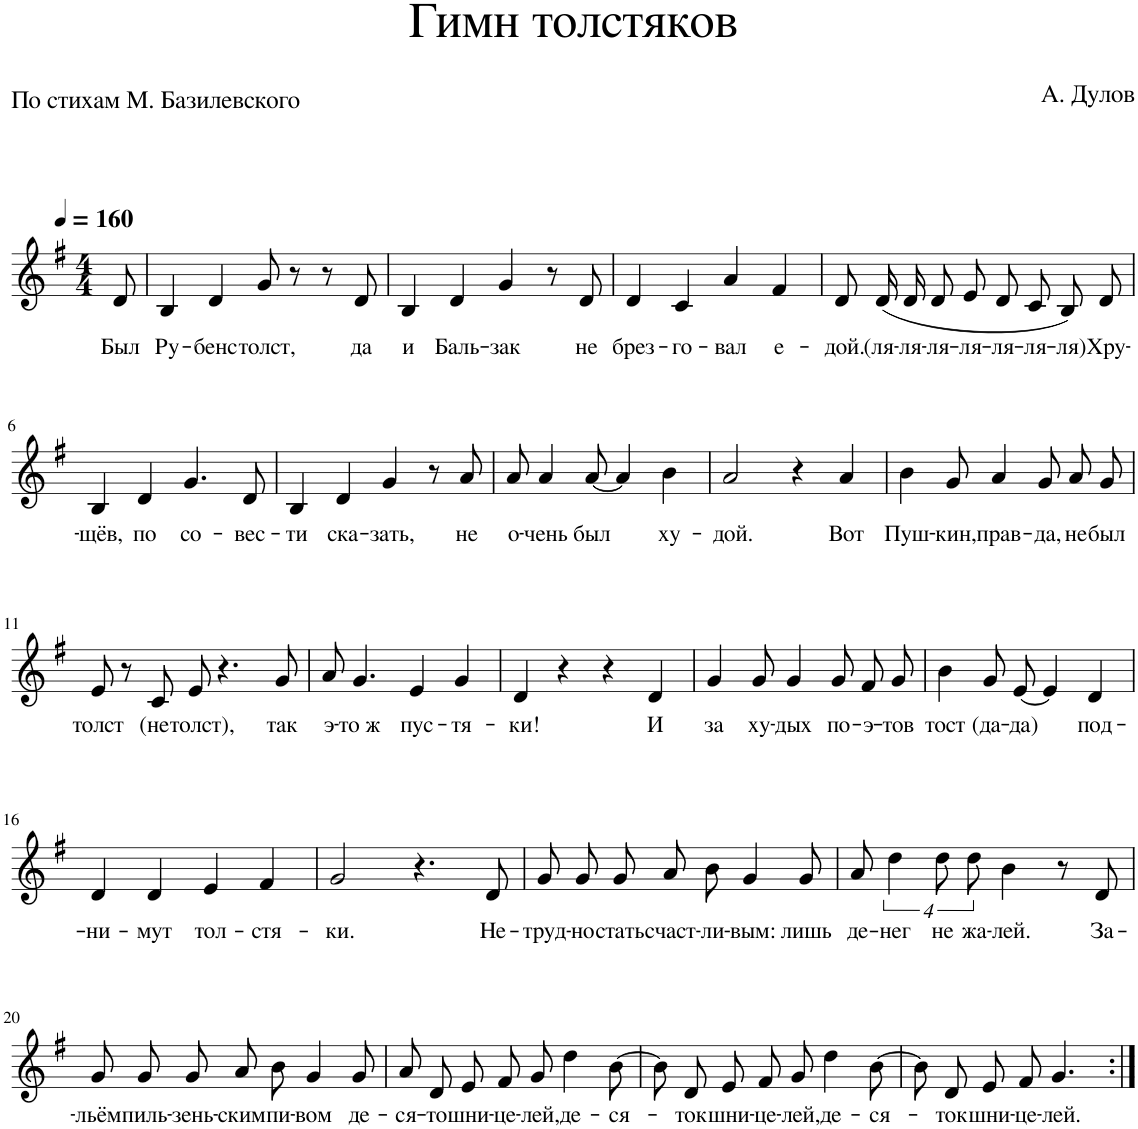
**kern	**text
*part1	*part1
*staff1	*staff1
*I"Piano	*
*I'Pno.	*
*clefG2	*
*k[f#]	*
*M4/4	*
*MM160	*
=1	=1
!	!LO:LY:b
8d/	Был
=2	=2
!	!LO:LY:b
4B/	Ру-
!	!LO:LY:b
4d/	-бенс
!	!LO:LY:b
8g/	толст,
8r	.
8r	.
!	!LO:LY:b
8d/	да
=3	=3
!	!LO:LY:b
4B/	и
!	!LO:LY:b
4d/	Баль-
!	!LO:LY:b
4g/	-зак
8r	.
!	!LO:LY:b
8d/	не
=4	=4
!	!LO:LY:b
4d/	брез-
!	!LO:LY:b
4c/	-го-
!	!LO:LY:b
4a/	-вал
!	!LO:LY:b
4f#/	е-
=5	=5
!	!LO:LY:b
8d/L	-дой.
!	!LO:LY:b
(16d/L	(ля-
!	!LO:LY:b
16d/JJ	-ля-
!	!LO:LY:b
8d/L	-ля-
!	!LO:LY:b
8e/J	-ля-
!	!LO:LY:b
8d/L	-ля-
!	!LO:LY:b
8c/J	-ля-
!	!LO:LY:b
8B/L)	-ля)
!	!LO:LY:b
8d/J	Хру-
!!LO:LB:g=z
=6	=6
!	!LO:LY:b
4B/	-щёв,
!	!LO:LY:b
4d/	по
!	!LO:LY:b
4.g/	со-
!	!LO:LY:b
8d/	-вес-
=7	=7
!	!LO:LY:b
4B/	-ти
!	!LO:LY:b
4d/	ска-
!	!LO:LY:b
4g/	-зать,
8r	.
!	!LO:LY:b
8a/	не
=8	=8
!	!LO:LY:b
8a/	о-
!	!LO:LY:b
4a/	-чень
!	!LO:LY:b
[8a/	был
4a/]	.
!	!LO:LY:b
4b\	ху-
=9	=9
!	!LO:LY:b
2a/	-дой.
4r	.
!	!LO:LY:b
4a/	Вот
=10	=10
!	!LO:LY:b
4b\	Пуш-
!	!LO:LY:b
8g/	-кин,
!	!LO:LY:b
4a/	прав-
!	!LO:LY:b
8g/	-да,
!	!LO:LY:b
8a/L	не
!	!LO:LY:b
8g/J	был
!!LO:LB:g=z
=11	=11
!	!LO:LY:b
8e/	толст
8r	.
!	!LO:LY:b
8c/L	(не
!	!LO:LY:b
8e/J	толст),
4.r	.
!	!LO:LY:b
8g/	так
=12	=12
!	!LO:LY:b
8a/	э-
!	!LO:LY:b
4.g/	-то ж
!	!LO:LY:b
4e/	пус-
!	!LO:LY:b
4g/	-тя-
=13	=13
!	!LO:LY:b
4d/	-ки!
4r	.
4r	.
!	!LO:LY:b
4d/	И
=14	=14
!	!LO:LY:b
4g/	за
!	!LO:LY:b
8g/	ху-
!	!LO:LY:b
4g/	-дых
!	!LO:LY:b
8g/	по-
!	!LO:LY:b
8f#/L	-э-
!	!LO:LY:b
8g/J	-тов
=15	=15
!	!LO:LY:b
4b\	тост
!	!LO:LY:b
8g/L	(да-
!	!LO:LY:b
[8e/J	-да)
4e/]	.
!	!LO:LY:b
4d/	под-
!!LO:LB:g=z
=16	=16
!	!LO:LY:b
4d/	-ни-
!	!LO:LY:b
4d/	-мут
!	!LO:LY:b
4e/	тол-
!	!LO:LY:b
4f#/	-стя-
=17	=17
!	!LO:LY:b
2g/	-ки.
4.r	.
!	!LO:LY:b
8d/	Не-
=18	=18
!	!LO:LY:b
8g/L	-труд-
!	!LO:LY:b
8g/J	-но
!	!LO:LY:b
8g/L	стать
!	!LO:LY:b
8a/J	счаст-
!	!LO:LY:b
8b\	-ли-
!	!LO:LY:b
4g/	-вым:
!	!LO:LY:b
8g/	лишь
=19	=19
!	!LO:LY:b
8a/	де-
!	!LO:LY:b
16%3dd\	-нег
!	!LO:LY:b
32%3dd\L	не
!	!LO:LY:b
32%3dd\J	жа-
!	!LO:LY:b
4b\	-лей.
8r	.
!	!LO:LY:b
8d/	За-
!!LO:LB:g=z
=20	=20
!	!LO:LY:b
8g/L	-льём
!	!LO:LY:b
8g/J	пиль-
!	!LO:LY:b
8g/L	-зень-
!	!LO:LY:b
8a/J	-ским
!	!LO:LY:b
8b\	пи-
!	!LO:LY:b
4g/	-вом
!	!LO:LY:b
8g/	де-
=21	=21
!	!LO:LY:b
8a/L	-ся-
!	!LO:LY:b
8d/J	-то
!	!LO:LY:b
8e/L	шни-
!	!LO:LY:b
8f#/J	-це-
!	!LO:LY:b
8g/	-лей,
!	!LO:LY:b
4dd\	де-
!	!LO:LY:b
[8b\	-ся-
=22	=22
8b/L]	.
!	!LO:LY:b
8d/J	-ток
!	!LO:LY:b
8e/L	шни-
!	!LO:LY:b
8f#/J	-це-
!	!LO:LY:b
8g/	-лей,
!	!LO:LY:b
4dd\	де-
!	!LO:LY:b
[8b\	-ся-
=23	=23
8b/L]	.
!	!LO:LY:b
8d/J	-ток
!	!LO:LY:b
8e/L	шни-
!	!LO:LY:b
8f#/J	-це-
!	!LO:LY:b
4.g/	-лей.
=:|!	=:|!
*-	*-
